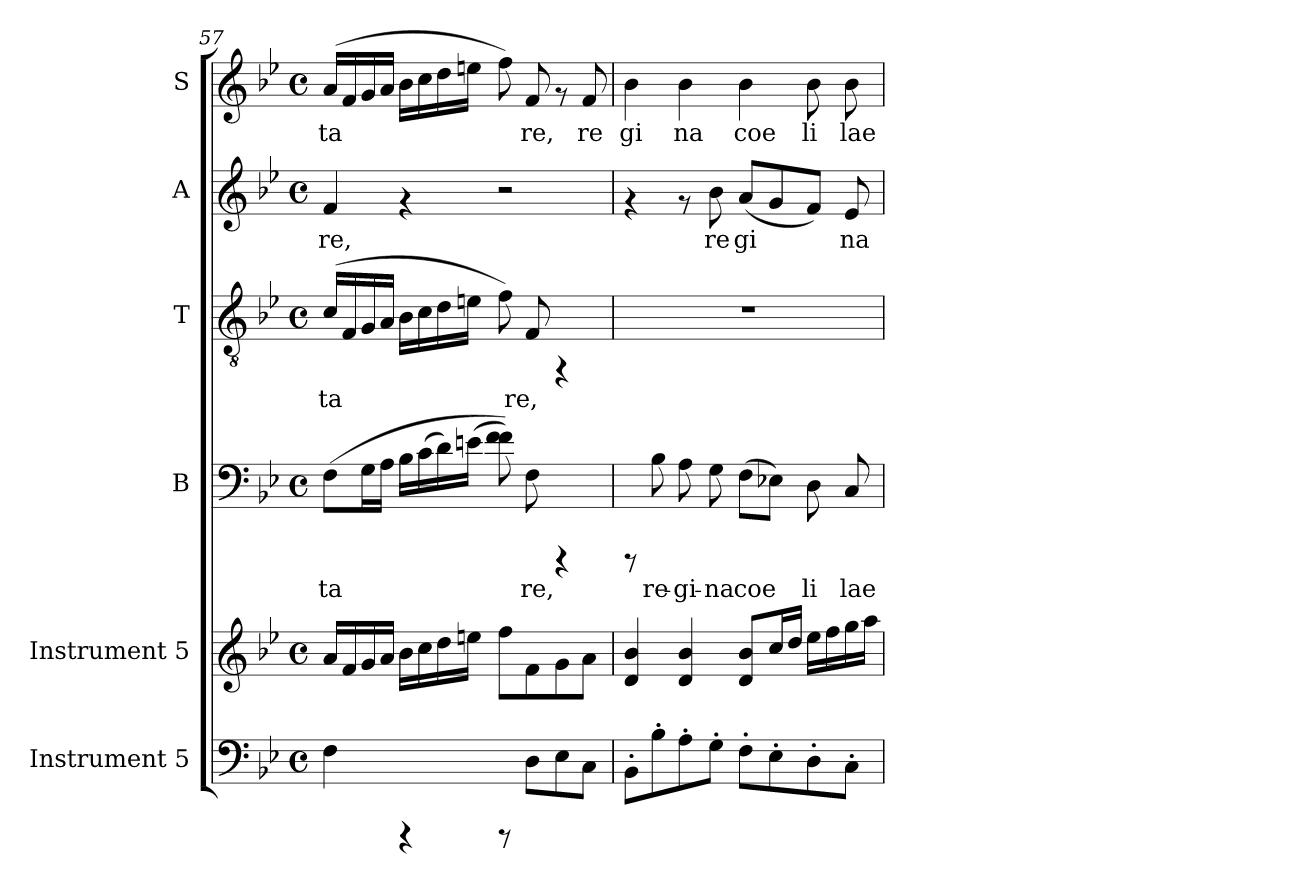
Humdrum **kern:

**kern	**kern	**kern	**text	**kern	**text	**kern	**text	**kern	**text
*part6	*part5	*part4	*part4	*part3	*part3	*part2	*part2	*part1	*part1
*staff6	*staff5	*staff4	*staff4	*staff3	*staff3	*staff2	*staff2	*staff1	*staff1
*I"Instrument 5	*I"Instrument 5	*I"B	*	*I"T	*	*I"A	*	*I"S	*
*	*	*I'B	*	*I'T	*	*I'A	*	*I'S	*
!!LO:PB:g=z
*clefF4	*clefG2	*clefF4	*	*clefGv2	*	*clefG2	*	*clefG2	*
*k[b-e-]	*k[b-e-]	*k[b-e-]	*	*k[b-e-]	*	*k[b-e-]	*	*k[b-e-]	*
*B-:	*B-:	*B-:	*	*B-:	*	*B-:	*	*B-:	*
*M4/4	*M4/4	*M4/4	*	*M4/4	*	*M4/4	*	*M4/4	*
*met(c)	*met(c)	*met(c)	*	*met(c)	*	*met(c)	*	*met(c)	*
=57	=57	=57	=57	=57	=57	=57	=57	=57	=57
!	!	!	!LO:LY:b:cj	!	!LO:LY:b:cj	!	!LO:LY:b:cj	!	!LO:LY:b:cj
4F\	16a/L	(>8F\L	ta-	(>16c/L	-ta	4f/	-re,	(>16a/L	-ta
!	!	!	!	!	!LO:LY:b:cj	!	!	!	!LO:LY:b:cj
.	16f/	.	.	16F/	.	.	.	16f/	.
!	!	!	!LO:LY:b:cj	!	!LO:LY:b:cj	!	!	!	!LO:LY:b:cj
.	16g/	16G\	--	16G/	.	.	.	16g/	.
!	!	!	!LO:LY:b:cj	!	!LO:LY:b:cj	!	!	!	!LO:LY:b:cj
.	16a/J	16A\J	--	16A/J	.	.	.	16a/J	.
!	!	!	!LO:LY:b:cj	!	!LO:LY:b:cj	!	!	!	!LO:LY:b:cj
4rCCC	16b-\L	16B-\L	--	16B-\L	.	4rf	.	16b-\L	.
!	!	!	!LO:LY:b:cj	!	!LO:LY:b:cj	!	!	!	!LO:LY:b:cj
.	16cc\	(<16c\	--	16c\	.	.	.	16cc\	.
!	!	!	!LO:LY:b:cj	!	!LO:LY:b:cj	!	!	!	!LO:LY:b:cj
.	16dd\	16d\)	--	16d\	.	.	.	16dd\	.
!	!	!	!LO:LY:b:cj	!	!LO:LY:b:cj	!	!	!	!LO:LY:b:cj
.	16een\J	(<16en\J	--	16en\J	.	.	.	16een\J	.
!	!	!	!LO:LY:b:cj	!	!LO:LY:b:cj	!	!	!	!LO:LY:b:cj
8rCCC	8ff\L	8f\ 8f\))	--	8f\)	.	2r	.	8ff\)	.
!	!	!	!LO:LY:b:cj	!	!LO:LY:b:cj	!	!	!	!LO:LY:b:cj
8D\L	8f\	8F\	-re,	8F/	re,	.	.	8f/	re,
8E-\	8g\	4rCCC	.	4rFF	.	.	.	8rf	.
!	!	!	!	!	!	!	!	!	!LO:LY:b:cj
8C\J	8a\J	.	.	.	.	.	.	8f/	re
=58	=58	=58	=58	=58	=58	=58	=58	=58	=58
!	!	!	!	!	!	!	!	!	!LO:LY:b:cj
8BB-'>\L	4b-/ 4d/	8rCCC	.	1r	.	4rf	.	4b-\	gi
!	!	!	!LO:LY:b:cj	!	!	!	!	!	!
8B-'>\	.	8B-\	re-	.	.	.	.	.	.
!	!	!	!LO:LY:b:cj	!	!	!	!	!	!LO:LY:b:cj
8A'>\	4b-/ 4d/	8A\	-gi-	.	.	8rf	.	4b-\	na
!	!	!	!LO:LY:b:cj	!	!	!	!LO:LY:b:cj	!	!
8G'>\J	.	8G\	-na	.	.	8b-\	re	.	.
!	!	!	!LO:LY:b:cj	!	!	!	!LO:LY:b:cj	!	!LO:LY:b:cj
8F'>\L	8b-/ 8d/L	(>8F\L	coe-	.	.	(<8a/L	gi	4b-\	coe
!	!	!	!LO:LY:b:cj	!	!	!	!LO:LY:b:cj	!	!
8E-'>\	16cc/	8E-X\J)	--	.	.	8g/	.	.	.
.	16dd/J	.	.	.	.	.	.	.	.
!	!	!	!LO:LY:b:cj	!	!	!	!LO:LY:b:cj	!	!LO:LY:b:cj
8D'>\	16ee-\L	8D\	-li	.	.	8f/J)	.	8b-\	li
.	16ff\	.	.	.	.	.	.	.	.
!	!	!	!LO:LY:b:cj	!	!	!	!LO:LY:b:cj	!	!LO:LY:b:cj
8C'>\J	16gg\	8C/	lae-	.	.	8e-/	na	8b-\	lae
.	16aa\J	.	.	.	.	.	.	.	.
=	=	=	=	=	=	=	=	=	=
*-	*-	*-	*-	*-	*-	*-	*-	*-	*-
